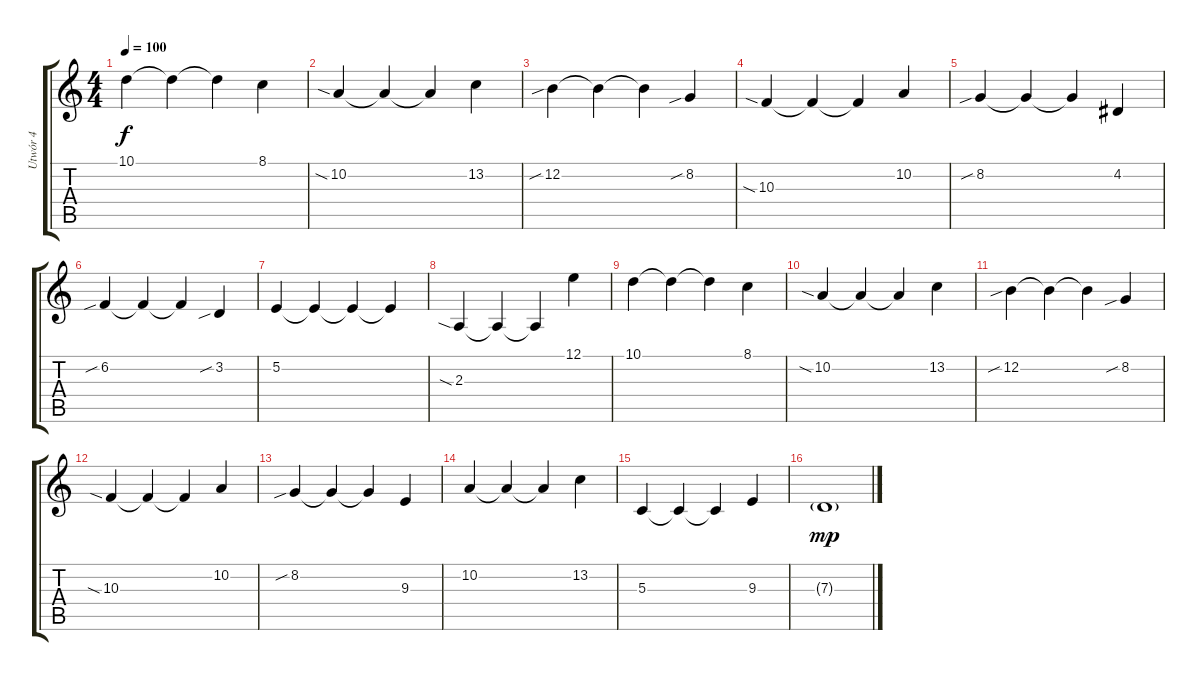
\track ("Utwór 4" "Utwór 4") {instrument flute}
\staff {score tabs}
\tuning (E4 B3 G3 D3 A2 E2) {hide}
\ts (4 4)
\tempo 100
\clef g2
\ks c
10.1.4{dy f} 10.1{t}.4 10.1{t}.4 8.1.4 |
10.2{sia}.4 10.2{t}.4 10.2{t}.4 13.2.4 |
12.2{sib}.4 12.2{t}.4 12.2{t}.4 8.2{sib}.4 |
10.3{sia}.4 10.3{t}.4 10.3{t}.4 10.2.4 |
8.2{sib}.4 8.2{t}.4 8.2{t}.4 4.2.4 |
6.2{sib}.4 6.2{t}.4 6.2{t}.4 3.2{sib}.4 |
5.2.4 5.2{t}.4 5.2{t}.4 5.2{t}.4 |
2.3{sia}.4 2.3{t}.4 2.3{t}.4 12.1.4 |
10.1.4 10.1{t}.4 10.1{t}.4 8.1.4 |
10.2{sia}.4 10.2{t}.4 10.2{t}.4 13.2.4 |
12.2{sib}.4 12.2{t}.4 12.2{t}.4 8.2{sib}.4 |
10.3{sia}.4 10.3{t}.4 10.3{t}.4 10.2.4 |
8.2{sib}.4 8.2{t}.4 8.2{t}.4 9.3.4 |
10.2.4 10.2{t}.4 10.2{t}.4 13.2.4 |
5.3.4 5.3{t}.4 5.3{t}.4 9.3.4 |
7.3{g}.1{dy mp}
